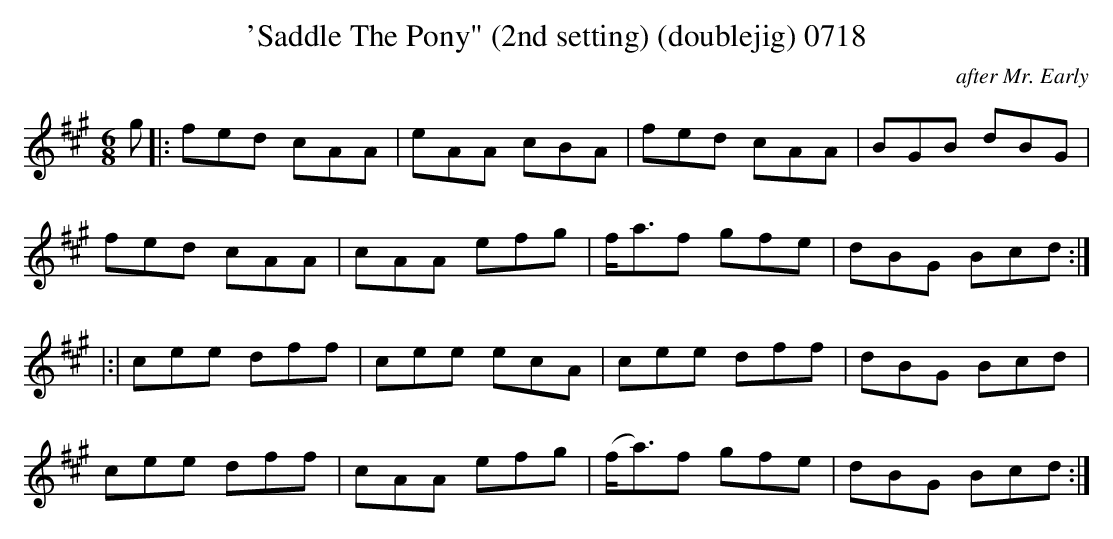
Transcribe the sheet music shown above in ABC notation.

X:1
T:'Saddle The Pony" (2nd setting) (doublejig) 0718
C:after Mr. Early
BRENNAN June 2003 (HTTP://WWW.SOSYOURMOM.COM)
M:6/8
L:1/8
K:A
g|:fed cAA|eAA cBA|fed cAA|BGB dBG|
fed cAA|cAA efg|f/2a3/2f gfe|dBG Bcd:|
|:|cee dff|cee ecA|cee dff|dBG Bcd|
cee dff|cAA efg|(f/2a3/2)f gfe|dBG Bcd:|
